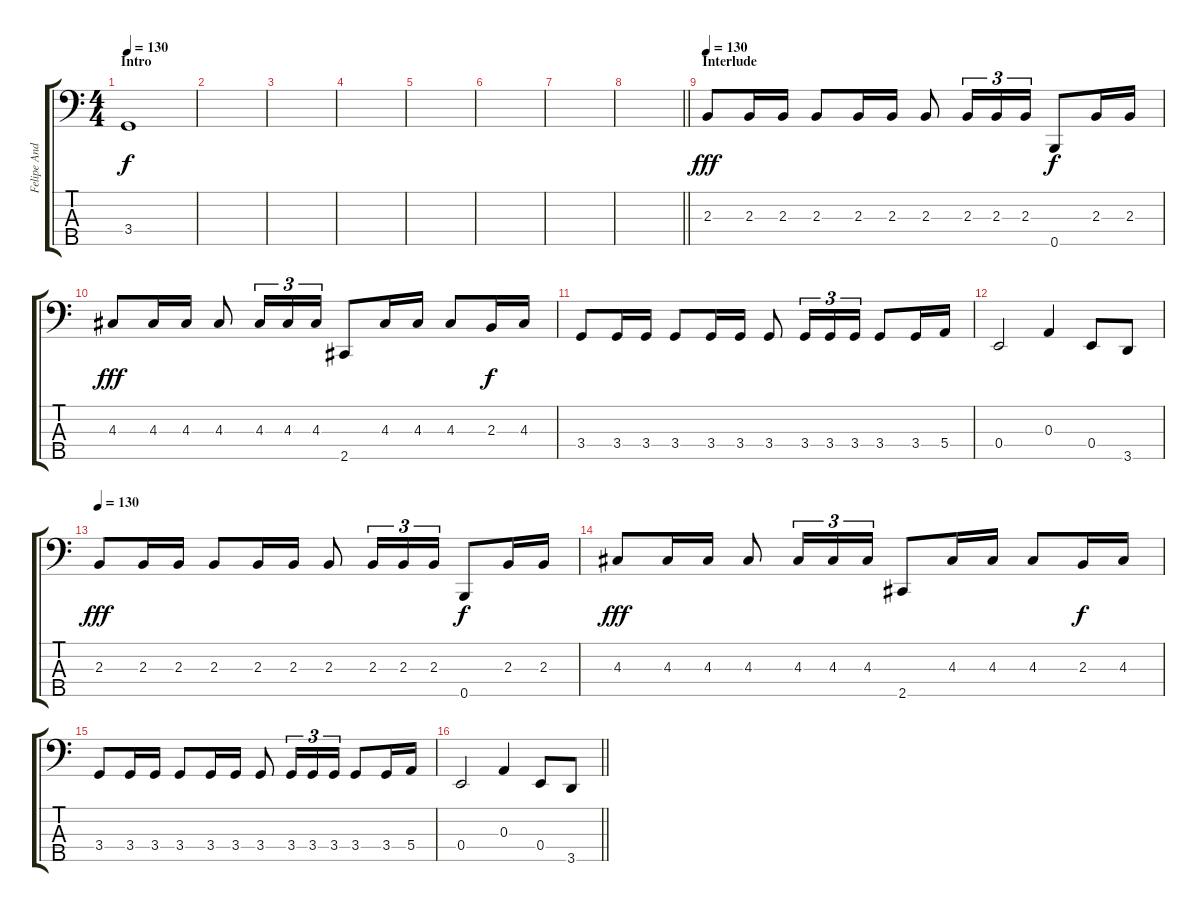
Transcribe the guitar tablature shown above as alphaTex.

\track ("Felipe Andreoli" "Felipe And") {instrument electricbassfinger}
\staff {score tabs}
\tuning (G2 D2 A1 E1 B0) {hide}
\ts (4 4)
\section ("" "Intro")
\tempo 130
\clef f4
\ks c
3.4.1{dy f} |
|
|
|
|
|
|
\barLineRight lightlight
|
\section ("" "Interlude")
\tempo 130
2.3.8{dy fff} 2.3.16 2.3.16 2.3.8 2.3.16 2.3.16 2.3.8 2.3.16{tu (3 2)} 2.3.16{tu (3 2)} 2.3.16{tu (3 2)} 0.5.8{dy f} 2.3.16 2.3.16 |
4.3.8{dy fff} 4.3.16 4.3.16 4.3.8 4.3.16{tu (3 2)} 4.3.16{tu (3 2)} 4.3.16{tu (3 2)} 2.5.8 4.3.16 4.3.16 4.3.8 2.3.16{dy f} 4.3.16 |
3.4.8 3.4.16 3.4.16 3.4.8 3.4.16 3.4.16 3.4.8 3.4.16{tu (3 2)} 3.4.16{tu (3 2)} 3.4.16{tu (3 2)} 3.4.8 3.4.16 5.4.16 |
0.4.2 0.3.4 0.4.8 3.5.8 |
\tempo 130
2.3.8{dy fff} 2.3.16 2.3.16 2.3.8 2.3.16 2.3.16 2.3.8 2.3.16{tu (3 2)} 2.3.16{tu (3 2)} 2.3.16{tu (3 2)} 0.5.8{dy f} 2.3.16 2.3.16 |
4.3.8{dy fff} 4.3.16 4.3.16 4.3.8 4.3.16{tu (3 2)} 4.3.16{tu (3 2)} 4.3.16{tu (3 2)} 2.5.8 4.3.16 4.3.16 4.3.8 2.3.16{dy f} 4.3.16 |
3.4.8 3.4.16 3.4.16 3.4.8 3.4.16 3.4.16 3.4.8 3.4.16{tu (3 2)} 3.4.16{tu (3 2)} 3.4.16{tu (3 2)} 3.4.8 3.4.16 5.4.16 |
\barLineRight lightlight
0.4.2 0.3.4 0.4.8 3.5.8
